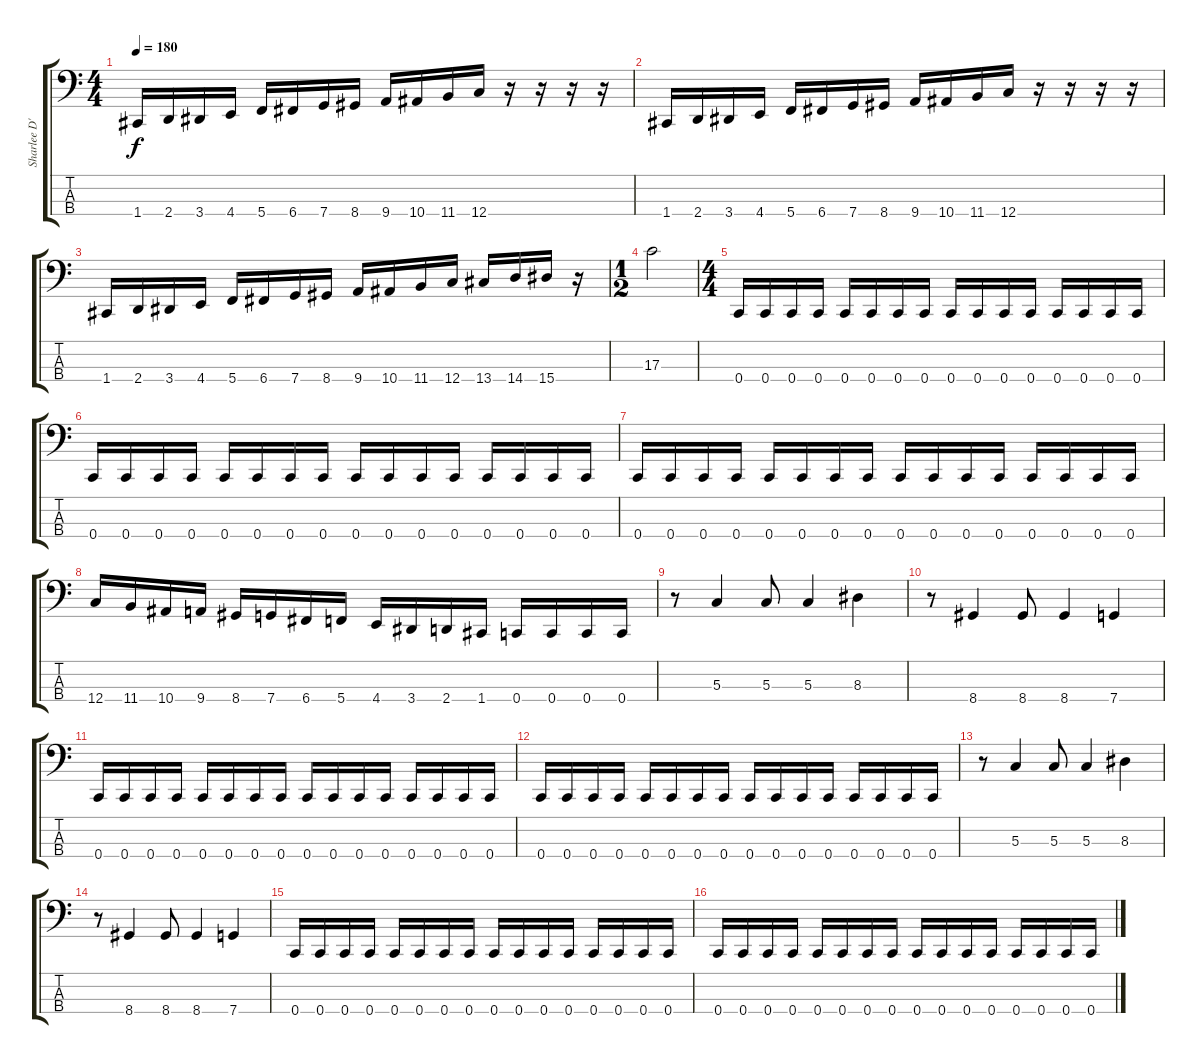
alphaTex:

\track ("Sharlee D'Angelo" "Sharlee D'") {instrument electricbassfinger}
\staff {score tabs}
\tuning (F2 C2 G1 C1) {hide}
\ts (4 4)
\tempo 180
\clef f4
\ks c
1.4.16{dy f instrument electricbassfinger} 2.4.16 3.4.16 4.4.16 5.4.16 6.4.16 7.4.16 8.4.16 9.4.16 10.4.16 11.4.16 12.4.16 r.16 r.16 r.16 r.16 |
1.4.16 2.4.16 3.4.16 4.4.16 5.4.16 6.4.16 7.4.16 8.4.16 9.4.16 10.4.16 11.4.16 12.4.16 r.16 r.16 r.16 r.16 |
1.4.16 2.4.16 3.4.16 4.4.16 5.4.16 6.4.16 7.4.16 8.4.16 9.4.16 10.4.16 11.4.16 12.4.16 13.4.16 14.4.16 15.4.16 r.16 |
\ts (1 2)
17.3.2 |
\ts (4 4)
0.4.16 0.4.16 0.4.16 0.4.16 0.4.16 0.4.16 0.4.16 0.4.16 0.4.16 0.4.16 0.4.16 0.4.16 0.4.16 0.4.16 0.4.16 0.4.16 |
0.4.16 0.4.16 0.4.16 0.4.16 0.4.16 0.4.16 0.4.16 0.4.16 0.4.16 0.4.16 0.4.16 0.4.16 0.4.16 0.4.16 0.4.16 0.4.16 |
0.4.16 0.4.16 0.4.16 0.4.16 0.4.16 0.4.16 0.4.16 0.4.16 0.4.16 0.4.16 0.4.16 0.4.16 0.4.16 0.4.16 0.4.16 0.4.16 |
12.4.16 11.4.16 10.4.16 9.4.16 8.4.16 7.4.16 6.4.16 5.4.16 4.4.16 3.4.16 2.4.16 1.4.16 0.4.16 0.4.16 0.4.16 0.4.16 |
r.8 5.3.4 5.3.8 5.3.4 8.3.4 |
r.8 8.4.4 8.4.8 8.4.4 7.4.4 |
0.4.16 0.4.16 0.4.16 0.4.16 0.4.16 0.4.16 0.4.16 0.4.16 0.4.16 0.4.16 0.4.16 0.4.16 0.4.16 0.4.16 0.4.16 0.4.16 |
0.4.16 0.4.16 0.4.16 0.4.16 0.4.16 0.4.16 0.4.16 0.4.16 0.4.16 0.4.16 0.4.16 0.4.16 0.4.16 0.4.16 0.4.16 0.4.16 |
r.8 5.3.4 5.3.8 5.3.4 8.3.4 |
r.8 8.4.4 8.4.8 8.4.4 7.4.4 |
0.4.16 0.4.16 0.4.16 0.4.16 0.4.16 0.4.16 0.4.16 0.4.16 0.4.16 0.4.16 0.4.16 0.4.16 0.4.16 0.4.16 0.4.16 0.4.16 |
0.4.16 0.4.16 0.4.16 0.4.16 0.4.16 0.4.16 0.4.16 0.4.16 0.4.16 0.4.16 0.4.16 0.4.16 0.4.16 0.4.16 0.4.16 0.4.16
